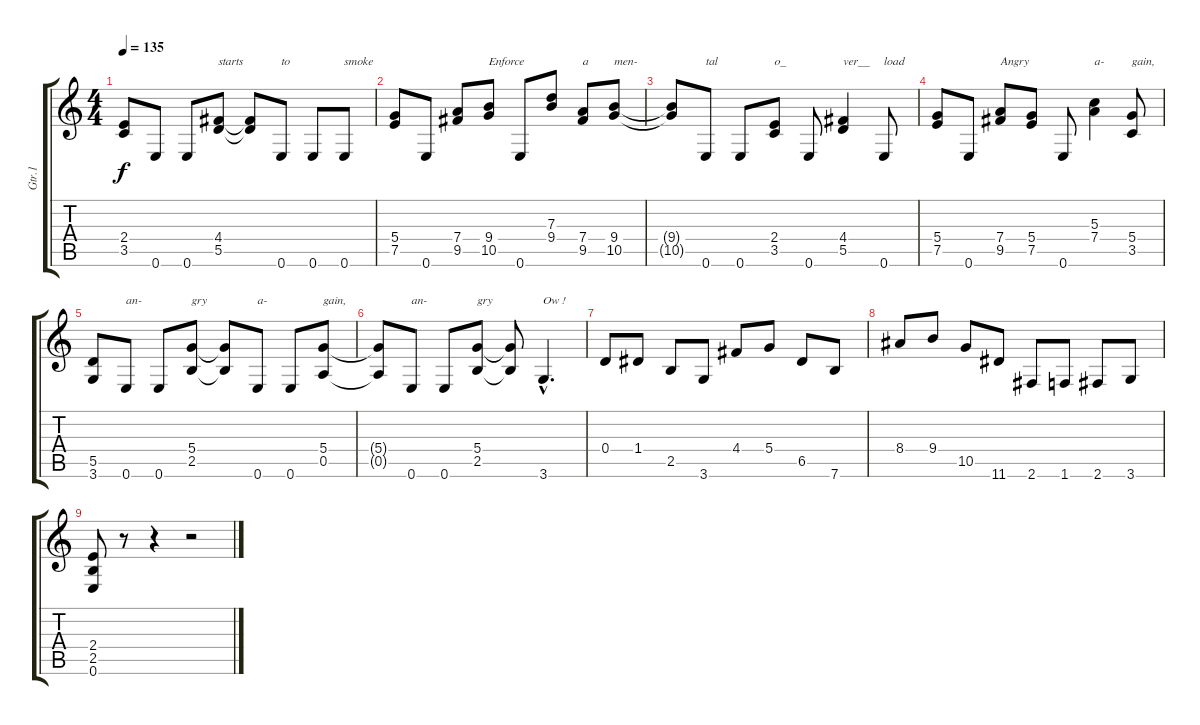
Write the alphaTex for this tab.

\track ("Gtr.1" "Gtr.1") {instrument distortionguitar}
\staff {score tabs}
\tuning (E4 B3 G3 D3 A2 E2) {hide}
\ts (4 4)
\tempo 135
\clef g2
\ks c
(2.4{t} 3.5{t}).8{dy f} 0.6.8 0.6.8 (4.4 5.5).8{txt "starts"} (4.4{t} 5.5{t}).8 0.6.8{txt "to"} 0.6.8 0.6.8{txt "smoke"} |
(5.4 7.5).8 0.6.8 (7.4 9.5).8 (9.4 10.5).8{txt "Enforce"} 0.6.8 (7.3 9.4).8 (7.4 9.5).8{txt "a"} (9.4 10.5).8{txt "men-"} |
(9.4{t} 10.5{t}).8 0.6.8{txt "tal"} 0.6.8 (2.4 3.5).8{txt "o_"} 0.6.8 (4.4 5.5).4{txt "ver__"} 0.6.8{txt "load"} |
(5.4 7.5).8 0.6.8 (7.4 9.5).8{txt "Angry"} (5.4 7.5).8 0.6.8 (5.3 7.4).4{txt "a-"} (5.4 3.5).8{txt "gain,"} |
(5.5 3.6).8 0.6.8{txt "an-"} 0.6.8 (5.4 2.5).8{txt "gry"} (5.4{t} 2.5{t}).8 0.6.8{txt "a-"} 0.6.8 (5.4 0.5).8{txt "gain, "} |
(5.4{t} 0.5{t}).8 0.6.8{txt "an-"} 0.6.8 (5.4 2.5).8{txt "gry"} (5.4{t} 2.5{t}).8 3.6{hac}.4{d txt "Ow !"} |
0.4.8 1.4.8 2.5.8 3.6.8 4.4.8 5.4.8 6.5.8 7.6.8 |
8.4.8 9.4.8 10.5.8 11.6.8 2.6.8 1.6.8 2.6.8 3.6.8 |
(2.4 2.5 0.6).8 r.8 r.4 r.2
